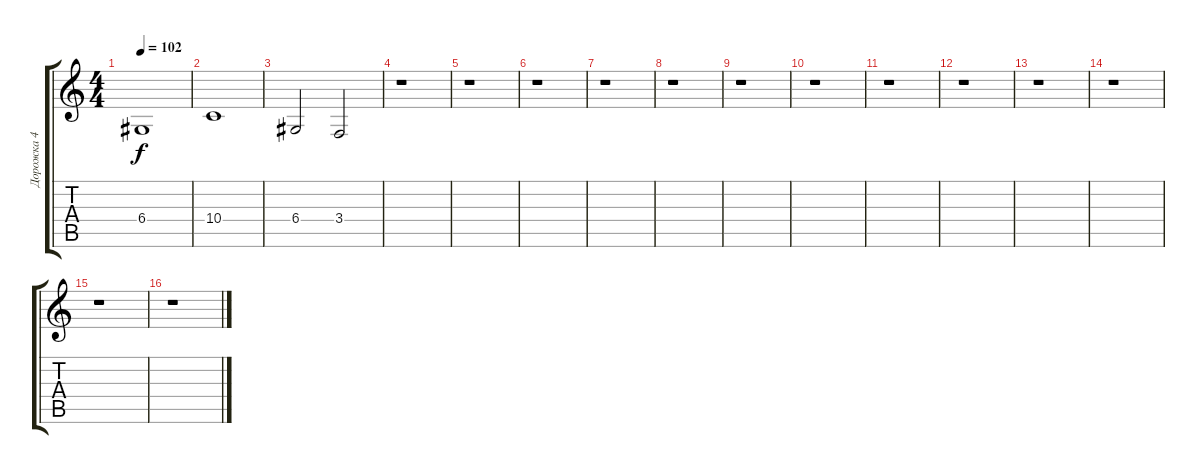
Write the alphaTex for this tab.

\track ("Дорожка 4" "Дорожка 4") {instrument pad8sweep}
\staff {score tabs}
\tuning (E4 B3 G3 D3 A2 E2) {hide}
\ts (4 4)
\tempo 102
\clef g2
\ks c
6.4.1{dy f} |
10.4.1 |
6.4.2 3.4.2 |
r.1 |
r.1 |
r.1 |
r.1 |
r.1 |
r.1 |
r.1 |
r.1 |
r.1 |
r.1 |
r.1 |
r.1 |
r.1
